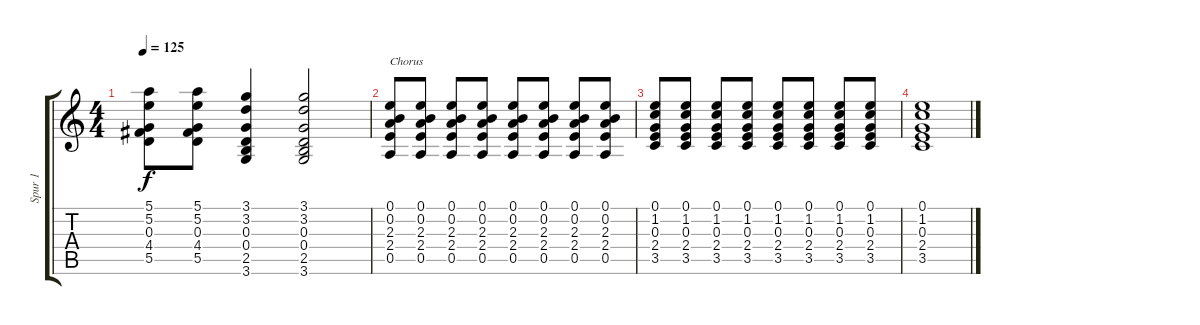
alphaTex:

\track ("Spur 1" "Spur 1") {instrument acousticguitarsteel}
\staff {score tabs}
\tuning (E4 B3 G3 D3 A2 E2) {hide}
\ts (4 4)
\tempo 125
\clef g2
\ks c
(5.1 5.2 0.3 4.4 5.5).8{dy f} (5.1 5.2 0.3 4.4 5.5).8 (3.1 3.2 0.3 0.4 2.5 3.6).4 (3.1 3.2 0.3 0.4 2.5 3.6).2 |
(0.1 0.2 2.3 2.4 0.5).8{txt "Chorus"} (0.1 0.2 2.3 2.4 0.5).8 (0.1 0.2 2.3 2.4 0.5).8 (0.1 0.2 2.3 2.4 0.5).8 (0.1 0.2 2.3 2.4 0.5).8 (0.1 0.2 2.3 2.4 0.5).8 (0.1 0.2 2.3 2.4 0.5).8 (0.1 0.2 2.3 2.4 0.5).8 |
(0.1 1.2 0.3 2.4 3.5).8 (0.1 1.2 0.3 2.4 3.5).8 (0.1 1.2 0.3 2.4 3.5).8 (0.1 1.2 0.3 2.4 3.5).8 (0.1 1.2 0.3 2.4 3.5).8 (0.1 1.2 0.3 2.4 3.5).8 (0.1 1.2 0.3 2.4 3.5).8 (0.1 1.2 0.3 2.4 3.5).8 |
(0.1 1.2 0.3 2.4 3.5).1
